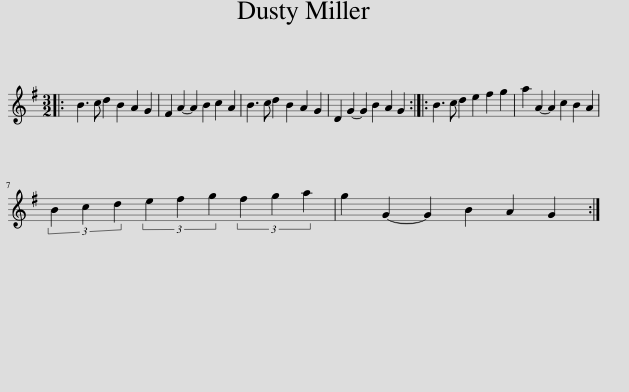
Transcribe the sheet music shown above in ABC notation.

X:1
L:1/8
M:3/2
I:linebreak $
K:G
V:1 treble
V:1
|: B3 c d2 B2 A2 G2 | F2 A2- A2 B2 c2 A2 | B3 c d2 B2 A2 G2 | D2 G2- G2 B2 A2 G2 :: B3 c d2 e2 f2 g2 | %5
 a2 A2- A2 c2 B2 A2 |$ (3B2 c2 d2 (3e2 f2 g2 (3f2 g2 a2 | g2 G2- G2 B2 A2 G2 :| %8
